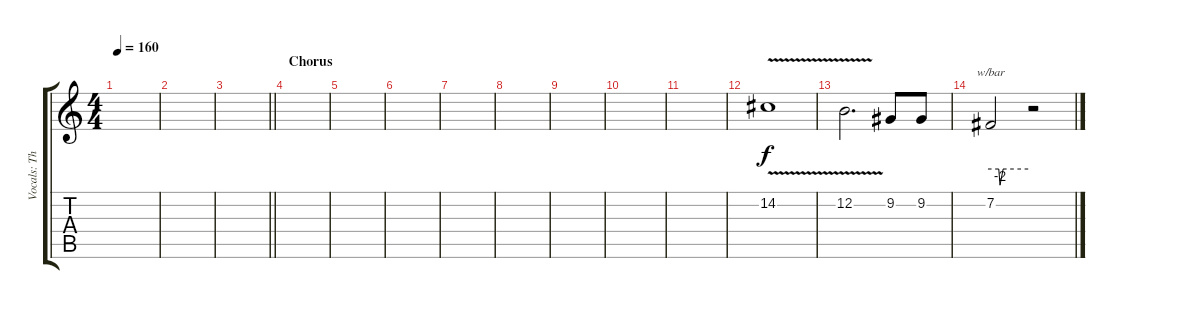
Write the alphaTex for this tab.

\track ("Vocals: The Pack" "Vocals: Th") {instrument lead2sawtooth}
\staff {score tabs}
\tuning (E4 B3 G3 D3 A2 E2) {hide}
\ts (4 4)
\tempo 160
\clef g2
\ks c
|
|
\barLineRight lightlight
|
\section ("" "Chorus")
|
|
|
|
|
|
|
|
14.2{v}.1 |
12.2{v}.2{d} 9.2.8 9.2.8 |
7.2.2{tbe (custom default 0 0 13 0 15 -8 20 0 60 0)} r.2
